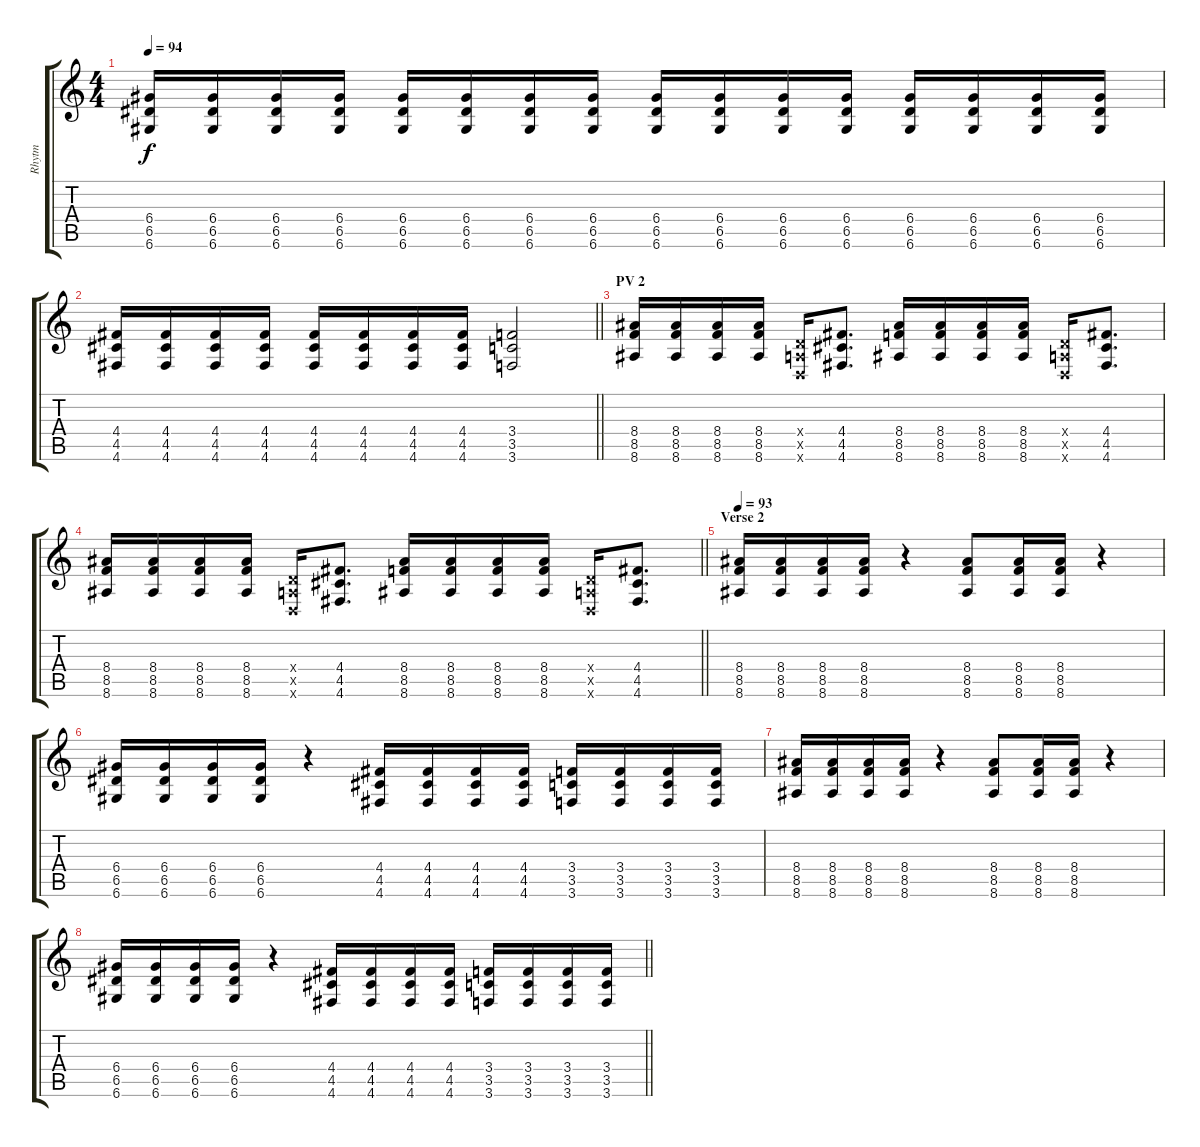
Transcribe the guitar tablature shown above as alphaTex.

\track ("Rhytm" "Rhytm") {instrument distortionguitar}
\staff {score tabs}
\tuning (E4 B3 G3 D3 A2 D2) {hide}
\ts (4 4)
\tempo 94
\clef g2
\ks c
(6.4 6.5 6.6).16{dy f} (6.4 6.5 6.6).16 (6.4 6.5 6.6).16 (6.4 6.5 6.6).16 (6.4 6.5 6.6).16 (6.4 6.5 6.6).16 (6.4 6.5 6.6).16 (6.4 6.5 6.6).16 (6.4 6.5 6.6).16 (6.4 6.5 6.6).16 (6.4 6.5 6.6).16 (6.4 6.5 6.6).16 (6.4 6.5 6.6).16 (6.4 6.5 6.6).16 (6.4 6.5 6.6).16 (6.4 6.5 6.6).16 |
\barLineRight lightlight
(4.4 4.5 4.6).16 (4.4 4.5 4.6).16 (4.4 4.5 4.6).16 (4.4 4.5 4.6).16 (4.4 4.5 4.6).16 (4.4 4.5 4.6).16 (4.4 4.5 4.6).16 (4.4 4.5 4.6).16 (3.4 3.5 3.6).2 |
\section ("" "PV 2")
(8.4 8.5 8.6).16 (8.4 8.5 8.6).16 (8.4 8.5 8.6).16 (8.4 8.5 8.6).16 (0.4{x} 0.5{x} 0.6{x}).16 (4.4 4.5 4.6).8{d} (8.4 8.5 8.6).16 (8.4 8.5 8.6).16 (8.4 8.5 8.6).16 (8.4 8.5 8.6).16 (0.4{x} 0.5{x} 0.6{x}).16 (4.4 4.5 4.6).8{d} |
\barLineRight lightlight
(8.4 8.5 8.6).16 (8.4 8.5 8.6).16 (8.4 8.5 8.6).16 (8.4 8.5 8.6).16 (0.4{x} 0.5{x} 0.6{x}).16 (4.4 4.5 4.6).8{d} (8.4 8.5 8.6).16 (8.4 8.5 8.6).16 (8.4 8.5 8.6).16 (8.4 8.5 8.6).16 (0.4{x} 0.5{x} 0.6{x}).16 (4.4 4.5 4.6).8{d} |
\section ("" "Verse 2")
\tempo 93
(8.4 8.5 8.6).16{balance 8} (8.4 8.5 8.6).16 (8.4 8.5 8.6).16 (8.4 8.5 8.6).16 r.4 (8.4 8.5 8.6).8 (8.4 8.5 8.6).16 (8.4 8.5 8.6).16 r.4 |
(6.4 6.5 6.6).16 (6.4 6.5 6.6).16 (6.4 6.5 6.6).16 (6.4 6.5 6.6).16 r.4 (4.4 4.5 4.6).16 (4.4 4.5 4.6).16 (4.4 4.5 4.6).16 (4.4 4.5 4.6).16 (3.4 3.5 3.6).16 (3.4 3.5 3.6).16 (3.4 3.5 3.6).16 (3.4 3.5 3.6).16 |
(8.4 8.5 8.6).16 (8.4 8.5 8.6).16 (8.4 8.5 8.6).16 (8.4 8.5 8.6).16 r.4 (8.4 8.5 8.6).8 (8.4 8.5 8.6).16 (8.4 8.5 8.6).16 r.4 |
\barLineRight lightlight
(6.4 6.5 6.6).16 (6.4 6.5 6.6).16 (6.4 6.5 6.6).16 (6.4 6.5 6.6).16 r.4 (4.4 4.5 4.6).16 (4.4 4.5 4.6).16 (4.4 4.5 4.6).16 (4.4 4.5 4.6).16 (3.4 3.5 3.6).16 (3.4 3.5 3.6).16 (3.4 3.5 3.6).16 (3.4 3.5 3.6).16
